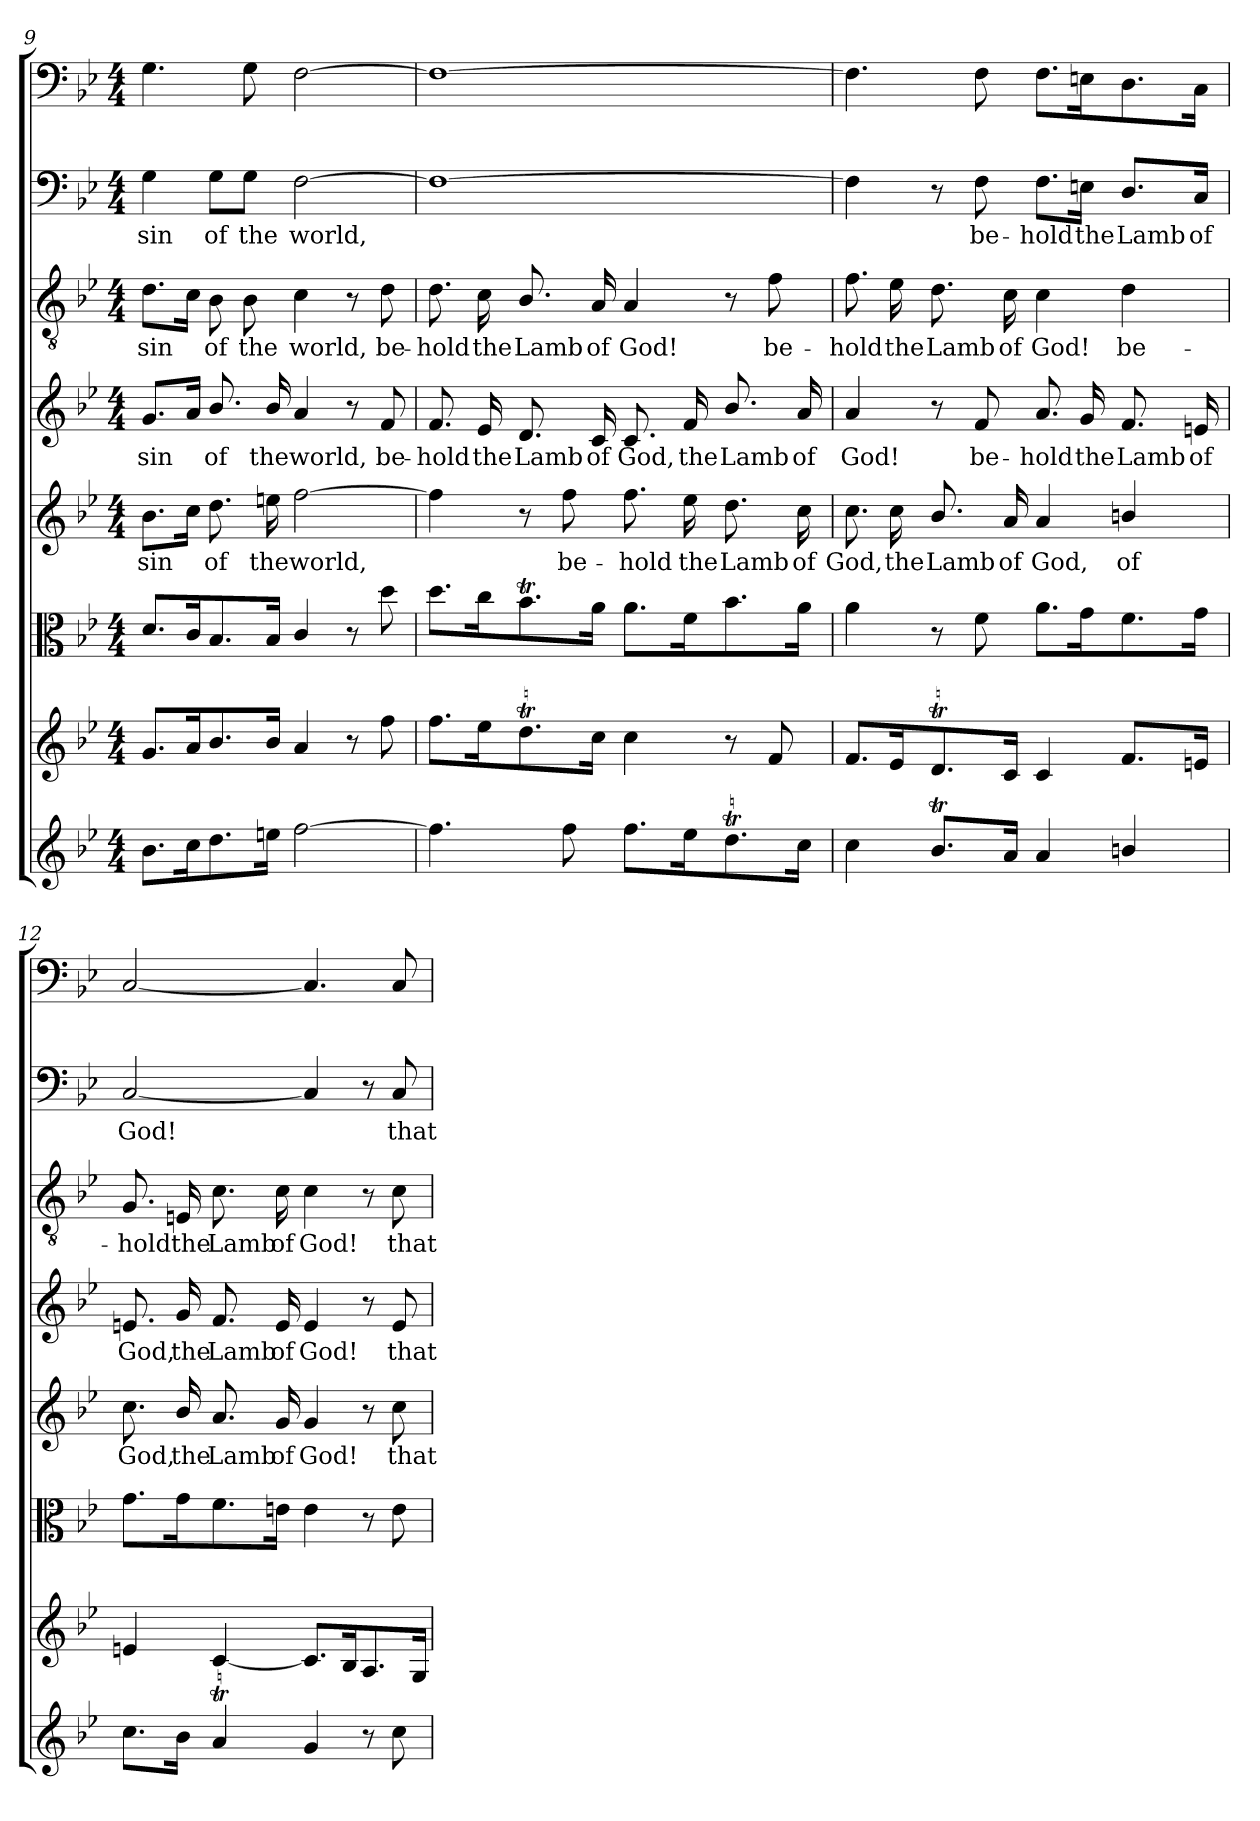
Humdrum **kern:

**kern	**kern	**kern	**kern	**text	**kern	**text	**kern	**text	**kern	**text	**kern
*part8	*part7	*part6	*part5	*part5	*part4	*part4	*part3	*part3	*part2	*part2	*part1
*staff8	*staff7	*staff6	*staff5	*staff5	*staff4	*staff4	*staff3	*staff3	*staff2	*staff2	*staff1
*clefG2	*clefG2	*clefC3	*clefG2	*	*clefG2	*	*clefGv2	*	*clefF4	*	*clefF4
*k[b-e-]	*k[b-e-]	*k[b-e-]	*k[b-e-]	*	*k[b-e-]	*	*k[b-e-]	*	*k[b-e-]	*	*k[b-e-]
*g:	*g:	*g:	*g:	*	*g:	*	*g:	*	*g:	*	*g:
*M4/4	*M4/4	*M4/4	*M4/4	*	*M4/4	*	*M4/4	*	*M4/4	*	*M4/4
=9	=9	=9	=9	=9	=9	=9	=9	=9	=9	=9	=9
8.b-\L	8.g/L	8.d/L	8.b-\L	sin	8.g/L	sin	8.d\L	sin	4G\	sin	4.G\
16cc\K	16a/K	16c/K	16cc\Jk	.	16a/Jk	.	16c\Jk	.	.	.	.
8.dd\	8.b-/	8.B-/	8.dd\	of	8.b-/	of	8B-\	of	8G\L	of	.
.	.	.	.	.	.	.	8B-\	the	8G\J	the	8G\
16een\Jk	16b-/Jk	16B-/Jk	16een\	the	16b-/	the	.	.	.	.	.
[2ff\	4a/	4c/	[2ff\	world,	4a/	world,	4c\	world,	[2F\	world,	[2F\
.	8r	8r	.	.	8r	.	8r	.	.	.	.
.	8ff\	8dd\	.	.	8f/	be-	8d\	be-	.	.	.
=10	=10	=10	=10	=10	=10	=10	=10	=10	=10	=10	=10
4.ff\]	8.ff\L	8.dd\L	4ff\]	.	8.f/	-hold	8.d\	-hold	1F\_	.	1F\_
.	16ee-\K	16cc\K	.	.	16e-/	the	16c\	the	.	.	.
.	8.ddT\	8.b-T\	8r	.	8.d/	Lamb	8.B-/	Lamb	.	.	.
8ff\	.	.	8ff\	be-	.	.	.	.	.	.	.
.	16cc\Jk	16a\Jk	.	.	16c/	of	16A/	of	.	.	.
8.ff\L	4cc\	8.a\L	8.ff\	-hold	8.c/	God,	4A/	God!	.	.	.
16ee-\K	.	16f\K	16ee-\	the	16f/	the	.	.	.	.	.
8.ddT\	8r	8.b-\	8.dd\	Lamb	8.b-/	Lamb	8r	.	.	.	.
.	8f/	.	.	.	.	.	8f\	be-	.	.	.
16cc\Jk	.	16a\Jk	16cc\	of	16a/	of	.	.	.	.	.
=11	=11	=11	=11	=11	=11	=11	=11	=11	=11	=11	=11
4cc\	8.f/L	4a\	8.cc\	God,	4a/	God!	8.f\	-hold	4F\]	.	4.F\]
.	16e-/K	.	16cc\	the	.	.	16e-\	the	.	.	.
8.b-T/L	8.dT/	8r	8.b-/	Lamb	8r	.	8.d\	Lamb	8r	.	.
.	.	8f\	.	.	8f/	be-	.	.	8F\	be-	8F\
16a/Jk	16c/Jk	.	16a/	of	.	.	16c\	of	.	.	.
4a/	4c/	8.a\L	4a/	God,	8.a/	-hold	4c\	God!	8.F\L	-hold	8.F\L
.	.	16g\K	.	.	16g/	the	.	.	16En\Jk	the	16En\K
4bn/	8.f/L	8.f\	4bn/	of	8.f/	Lamb	4d\	be-	8.D/L	Lamb	8.D\
.	16en/Jk	16g\Jk	.	.	16en/	of	.	.	16C/Jk	of	16C\Jk
=12	=12	=12	=12	=12	=12	=12	=12	=12	=12	=12	=12
8.cc\L	4en/	8.g\L	8.cc\	God,	8.en/	God,	8.G/	-hold	[2C/	God!	[2C/
16b-\Jk	.	16g\K	16b-/	the	16g/	the	16En/	the	.	.	.
4aT/	[4c/	8.f\	8.a/	Lamb	8.f/	Lamb	8.c\	Lamb	.	.	.
.	.	16en\Jk	16g/	of	16e/	of	16c\	of	.	.	.
4g/	8.c/L]	4e\	4g/	God!	4e/	God!	4c\	God!	4C/]	.	4.C/]
.	16B-/K	.	.	.	.	.	.	.	.	.	.
8r	8.A/	8r	8r	.	8r	.	8r	.	8r	.	.
8cc\	.	8e\	8cc\	that	8e/	that	8c\	that	8C/	that	8C/
.	16G/Jk	.	.	.	.	.	.	.	.	.	.
=	=	=	=	=	=	=	=	=	=	=	=
*-	*-	*-	*-	*-	*-	*-	*-	*-	*-	*-	*-
